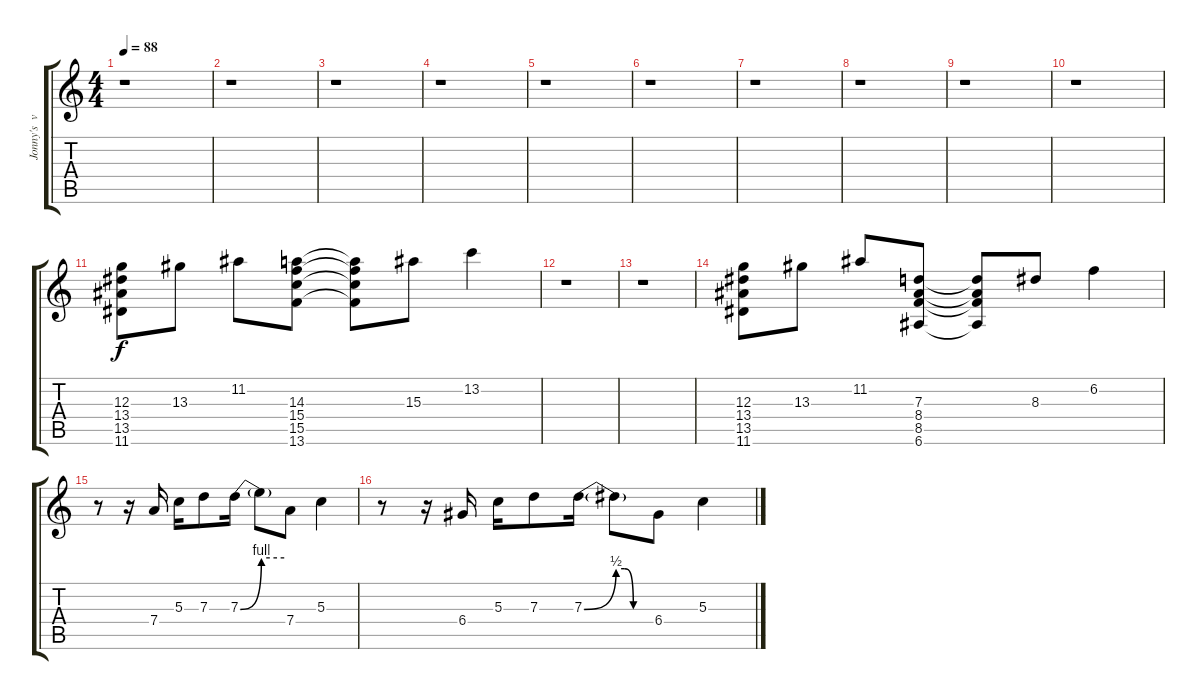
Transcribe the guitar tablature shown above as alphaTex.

\track ("Jonny's  versos" "Jonny's  v") {instrument electricguitarjazz}
\staff {score tabs}
\tuning (E4 B3 G3 D3 A2 E2) {hide}
\ts (4 4)
\tempo 88
\clef g2
\ks c
r.1{dy f} |
r.1 |
r.1 |
r.1 |
r.1 |
r.1 |
r.1 |
r.1 |
r.1 |
r.1 |
(12.3 13.4 13.5 11.6).8 13.3.8 11.2.8 (14.3 15.4 15.5 13.6).8 (14.3{t} 15.4{t} 15.5{t} 13.6{t}).8 15.3.8 13.2.4 |
r.1 |
r.1 |
(12.3 13.4 13.5 11.6).8 13.3.8 11.2.8 (7.3 8.4 8.5 6.6).8 (7.3{t} 8.4{t} 8.5{t} 6.6{t}).8 8.3.8 6.2.4 |
r.8 r.16 7.4.16 5.3.16 7.3.8 7.3{be (bend 0 0 60 4)}.16 7.3{be (hold 0 4 60 4) t}.8 7.4.8 5.3.4 |
r.8 r.16 6.4.16 5.3.16 7.3.8 7.3{be (bend 0 0 60 2)}.16 7.3{be (custom 0 2 15 2 30 0 60 0) t}.8 6.4.8 5.3.4
